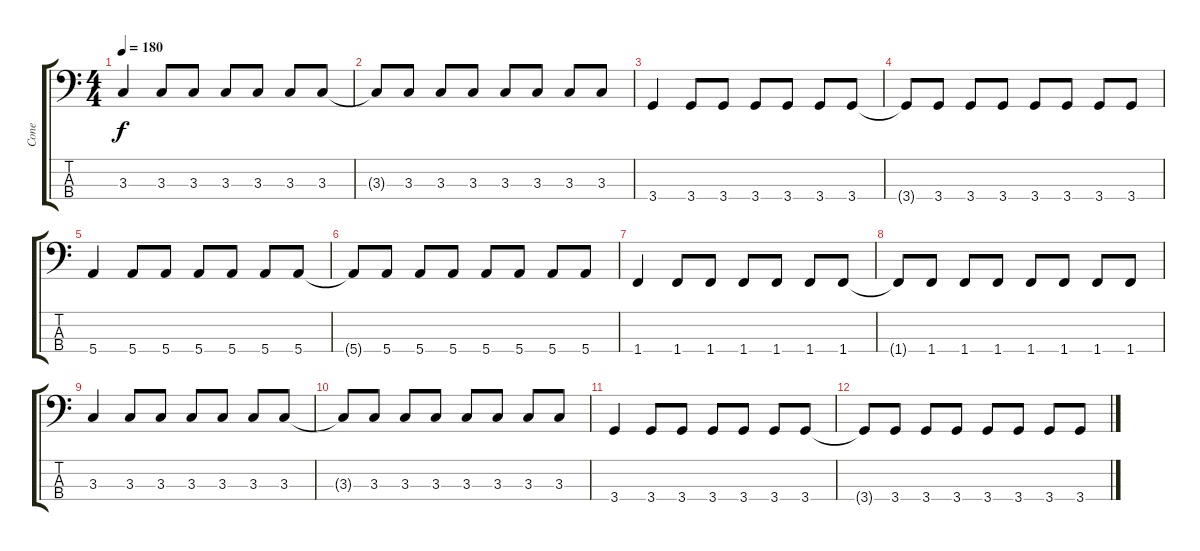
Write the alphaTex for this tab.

\track ("Cone" "Cone") {instrument electricbasspick}
\staff {score tabs}
\tuning (G2 D2 A1 E1) {hide}
\ts (4 4)
\tempo 180
\clef f4
\ks c
3.3.4{dy f} 3.3.8 3.3.8 3.3.8 3.3.8 3.3.8 3.3.8 |
3.3{t}.8 3.3.8 3.3.8 3.3.8 3.3.8 3.3.8 3.3.8 3.3.8 |
3.4.4 3.4.8 3.4.8 3.4.8 3.4.8 3.4.8 3.4.8 |
3.4{t}.8 3.4.8 3.4.8 3.4.8 3.4.8 3.4.8 3.4.8 3.4.8 |
5.4.4 5.4.8 5.4.8 5.4.8 5.4.8 5.4.8 5.4.8 |
5.4{t}.8 5.4.8 5.4.8 5.4.8 5.4.8 5.4.8 5.4.8 5.4.8 |
1.4.4 1.4.8 1.4.8 1.4.8 1.4.8 1.4.8 1.4.8 |
1.4{t}.8 1.4.8 1.4.8 1.4.8 1.4.8 1.4.8 1.4.8 1.4.8 |
3.3.4 3.3.8 3.3.8 3.3.8 3.3.8 3.3.8 3.3.8 |
3.3{t}.8 3.3.8 3.3.8 3.3.8 3.3.8 3.3.8 3.3.8 3.3.8 |
3.4.4 3.4.8 3.4.8 3.4.8 3.4.8 3.4.8 3.4.8 |
3.4{t}.8 3.4.8 3.4.8 3.4.8 3.4.8 3.4.8 3.4.8 3.4.8
